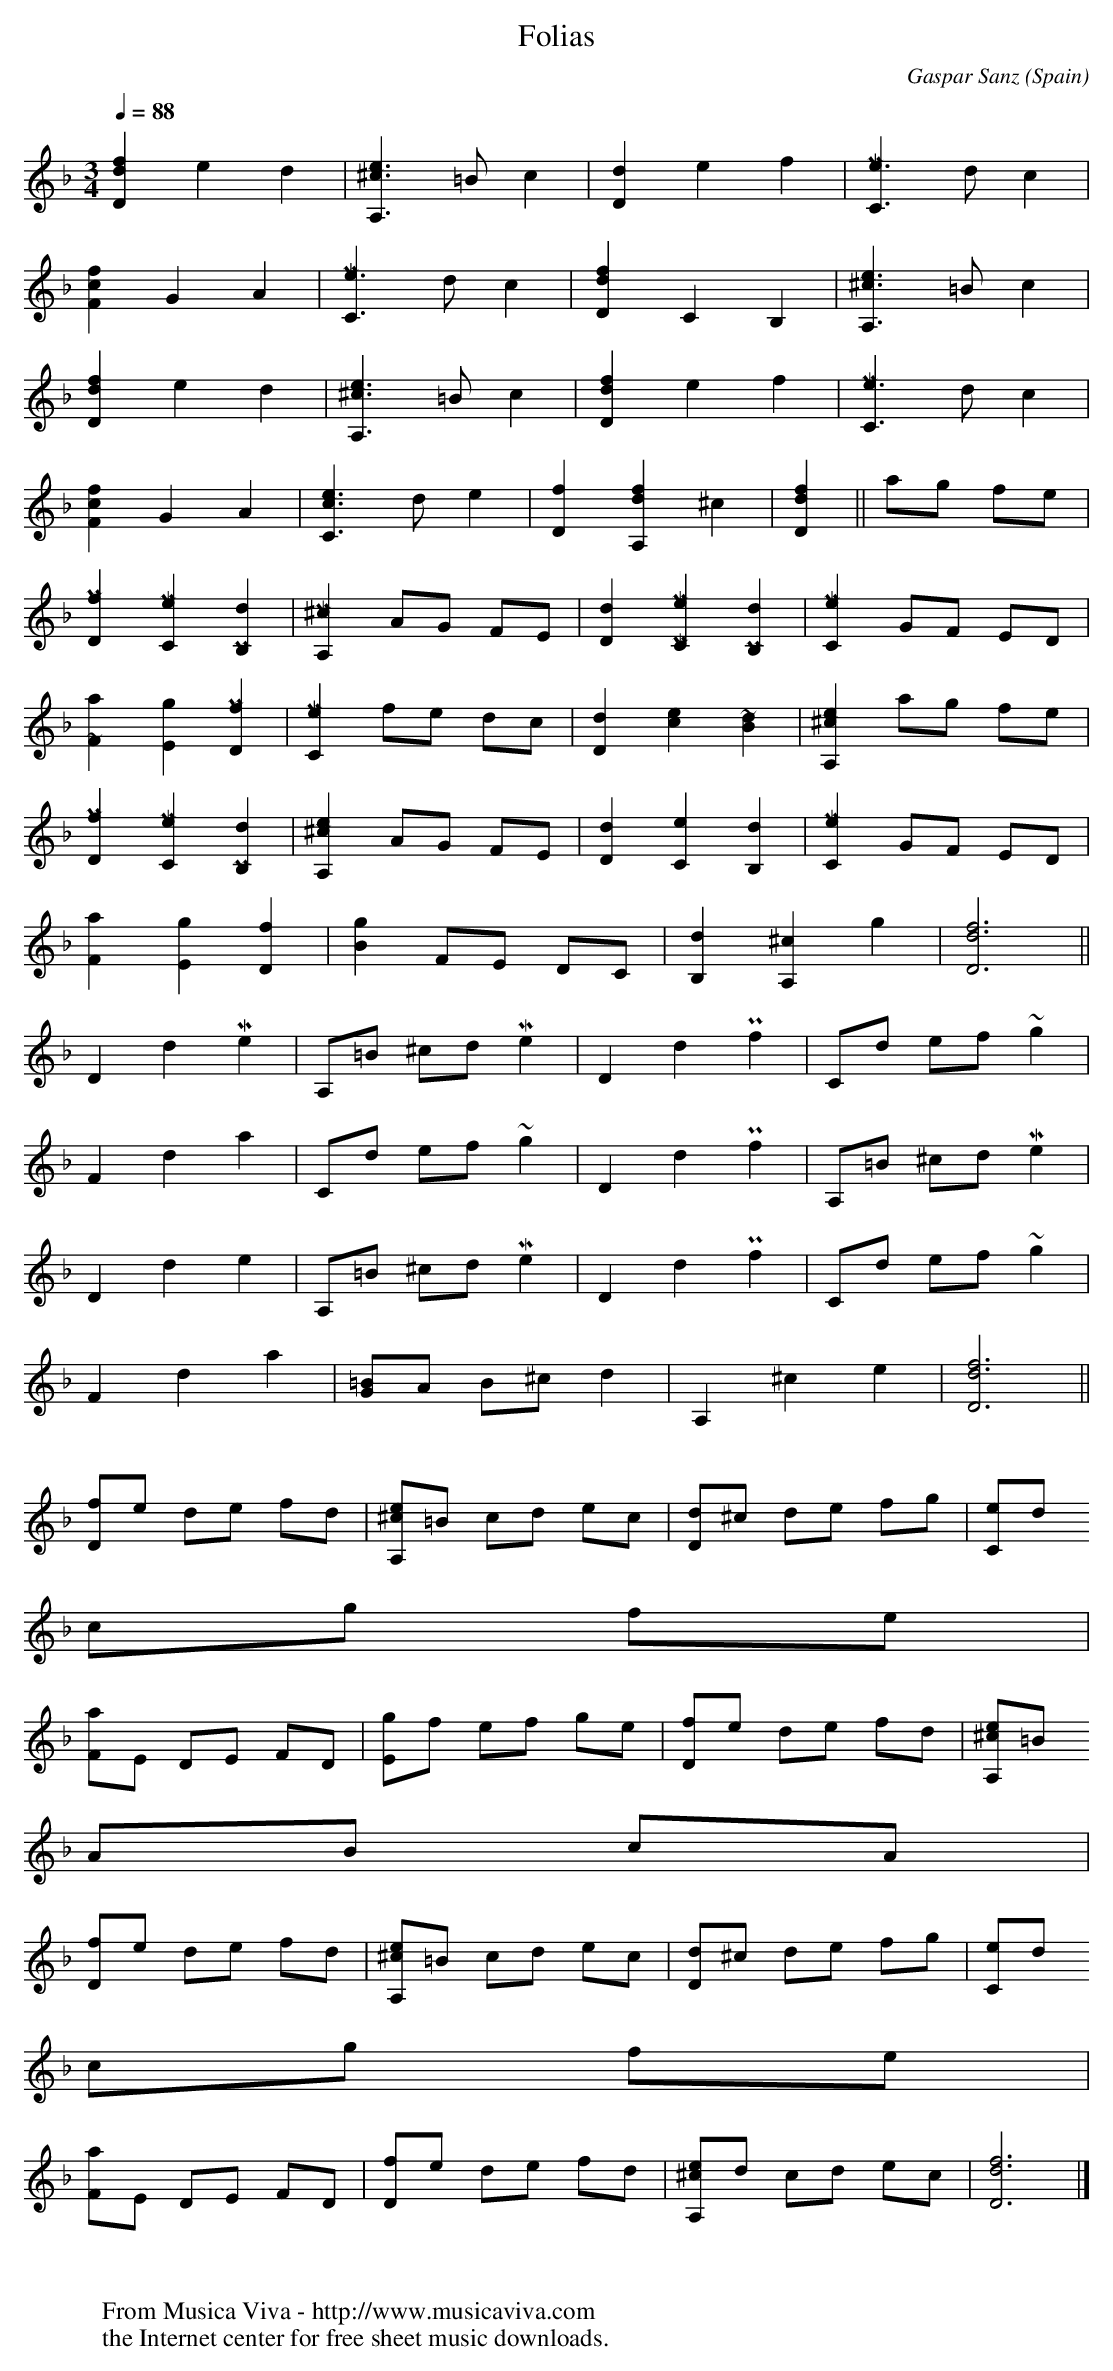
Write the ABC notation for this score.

X:1
T:Folias
C:Gaspar Sanz
O:Spain
V:1 Program 1 24 %Classical guitar
M:3/4
L:1/4
Q:1/4=88
K:Dm -8va
V:1
[Ddf]ed|[A,3/2M^c3/2e3/2]=B/c|[Dd]ef|[C3/2Me3/2]d/c|
[Fcf]GA|[C3/2Me3/2]d/c|[Ddf]CB,|[A,3/2M^c3/2e3/2]=B/c|
[Ddf]ed|[A,3/2M^c3/2e3/2]=B/c|[Ddf]ef|[C3/2Me3/2]d/c|
[Fcf]GA|[C3/2Mc3/2e3/2]d/e|[Df][A,df]^c|[Ddf]||a/g/ f/e/|
[DPf][CMe][PB,d]|[A,M^c]A/G/ F/E/|[Dd][MCMe][PB,d]|[CMe]G/F/ E/D/|
[~Fa][Eg][DPf]|[CMe]f/e/ d/c/|[Dd][ce][B~d]|[A,M^ce]a/g/ f/e/|
[DPf][CMe][PB,d]|[A,M^ce]A/G/ F/E/|[Dd][Ce][B,d]|[CMe]G/F/ E/D/|
[Fa][Eg][Df]|[Bg]F/E/ D/C/|[B,d][A,^c]g|[D3d3f3]||
DdMe|A,/=B/ ^c/d/ Me|DdPf|C/d/ e/f/ ~g|
Fda|C/d/ e/f/ ~g|DdPf|A,/=B/ ^c/d/ Me|
Dde|A,/=B/ ^c/d/ Me|DdPf|C/d/ e/f/ ~g|
Fda|[G/=B/]A/ B/^c/ d|A,^ce|[D3d3f3]||
[D/f/]e/ d/e/ f/d/|[A,/^c/e/]=B/ c/d/ e/c/|[D/d/]^c/ d/e/ f/g/|\
[C/e/]d/
c/g/ f/e/|
[F/a/]E/ D/E/ F/D/|[E/g/]f/ e/f/ g/e/|[D/f/]e/ d/e/ f/d/|\
[A,/^c/e/]=B/
A/B/ c/A/|
[D/f/]e/ d/e/ f/d/|[A,/^c/e/]=B/ c/d/ e/c/|[D/d/]^c/ d/e/ f/g/|\
[C/e/]d/
c/g/ f/e/|
[F/a/]E/ D/E/ F/D/|[D/f/]e/ d/e/ f/d/|\
[A,/^c/e/]d/ c/d/ e/c/|[D3d3f3]|]
W:
W:
W:  From Musica Viva - http://www.musicaviva.com
W:  the Internet center for free sheet music downloads.
